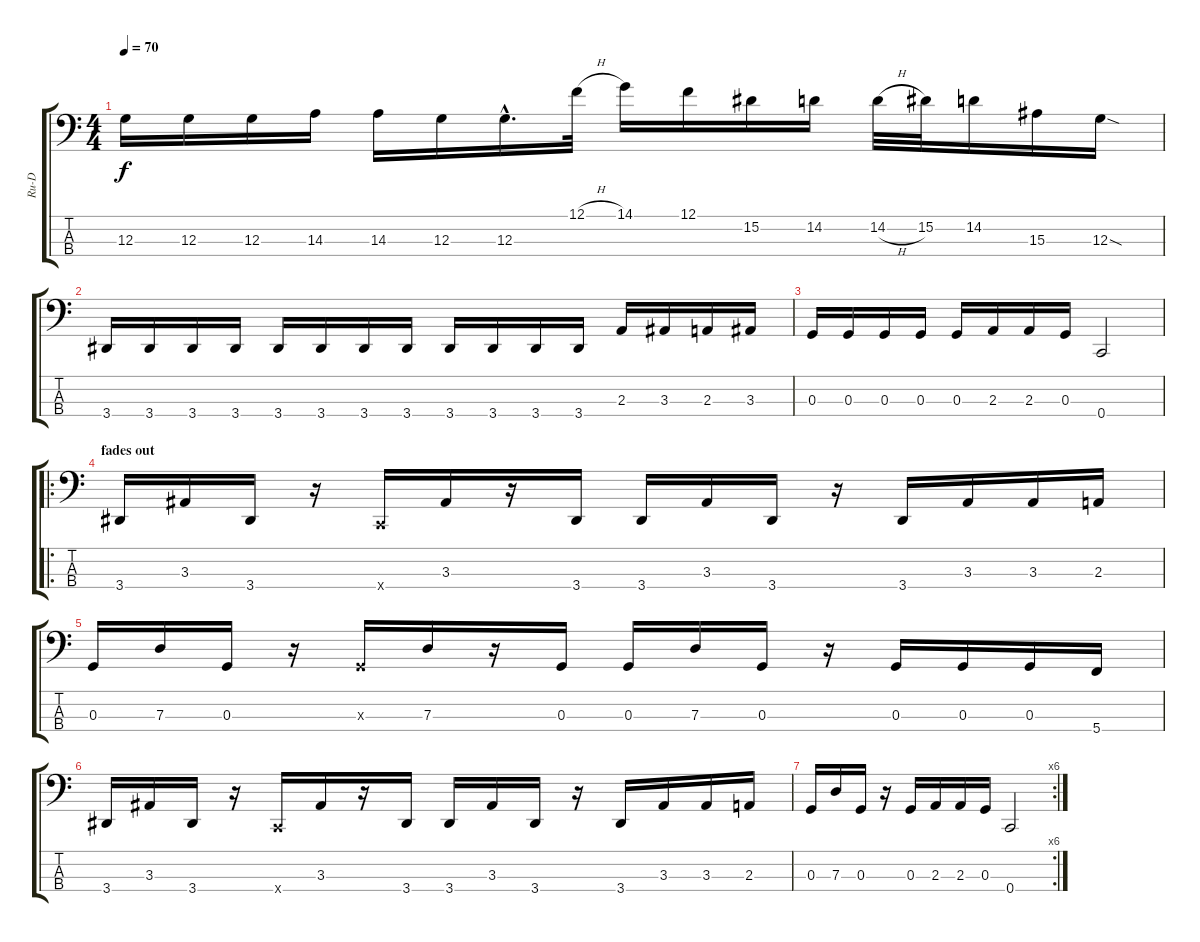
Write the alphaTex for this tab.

\track ("Ru-D" "Ru-D") {instrument electricbassfinger}
\staff {score tabs}
\tuning (F2 C2 G1 C1) {hide}
\ts (4 4)
\tempo 70
\clef f4
\ks c
12.3.16{dy f} 12.3.16 12.3.16 14.3.16 14.3.16 12.3.16 12.3{hac}.16{d} 12.1{h}.32 14.1.16 12.1.16 15.2.16 14.2.16 14.2{h}.32 15.2.32 14.2.16 15.3.16 12.3{sod}.16 |
3.4.16 3.4.16 3.4.16 3.4.16 3.4.16 3.4.16 3.4.16 3.4.16 3.4.16 3.4.16 3.4.16 3.4.16 2.3.16 3.3.16 2.3.16 3.3.16 |
0.3.16 0.3.16 0.3.16 0.3.16 0.3.16 2.3.16 2.3.16 0.3.16 0.4.2 |
\ro
\section ("" "fades out")
3.4.16 3.3.16 3.4.16 r.16 0.4{x}.16 3.3.16 r.16 3.4.16 3.4.16 3.3.16 3.4.16 r.16 3.4.16 3.3.16 3.3.16 2.3.16 |
0.3.16 7.3.16 0.3.16 r.16 0.3{x}.16 7.3.16 r.16 0.3.16 0.3.16 7.3.16 0.3.16 r.16 0.3.16 0.3.16 0.3.16 5.4.16 |
3.4.16 3.3.16 3.4.16 r.16 0.4{x}.16 3.3.16 r.16 3.4.16 3.4.16 3.3.16 3.4.16 r.16 3.4.16 3.3.16 3.3.16 2.3.16 |
\rc 6
0.3.16 7.3.16 0.3.16 r.16 0.3.16 2.3.16 2.3.16 0.3.16 0.4.2
